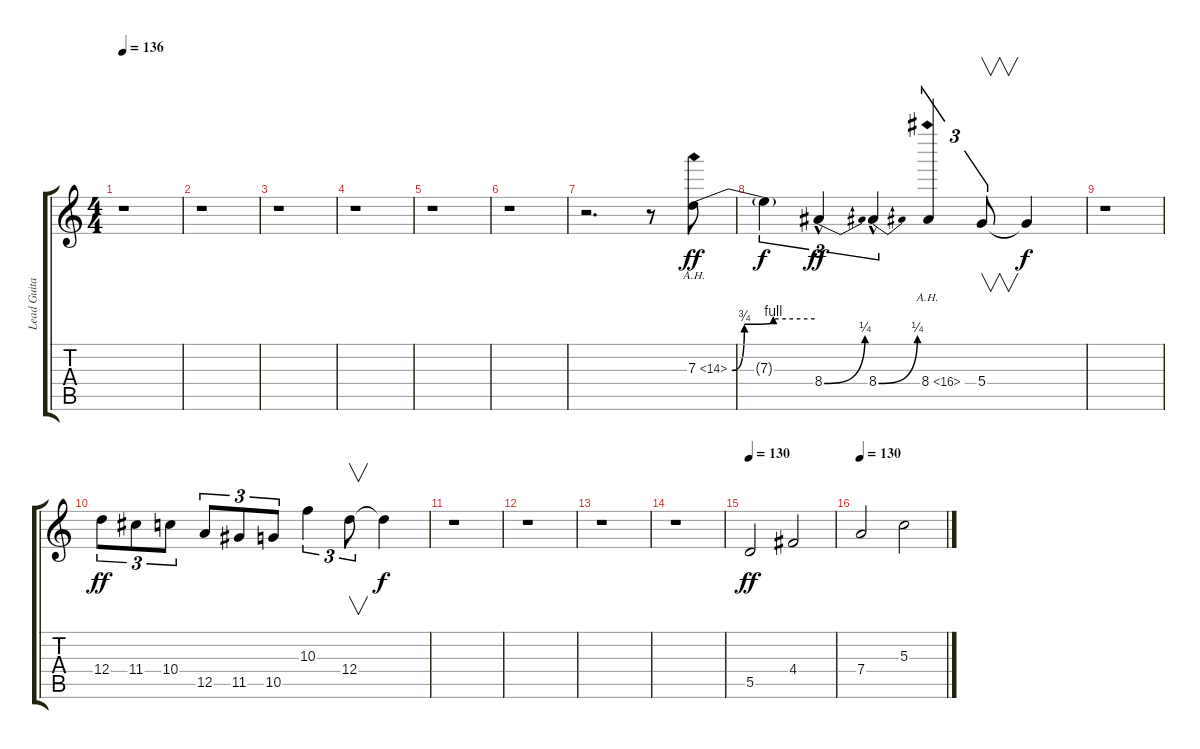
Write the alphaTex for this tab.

\track ("Lead Guitar" "Lead Guita") {instrument overdrivenguitar}
\staff {score tabs}
\tuning (E4 B3 G3 D3 A2 E2) {hide}
\ts (4 4)
\tempo 136
\clef g2
\ks c
r.1{dy ff} |
r.1 |
r.1 |
r.1 |
r.1 |
r.1 |
r.2{d} r.8 7.3{be (custom 0 0 9 3 30 4 60 4) ah 7}.8{instrument guitarharmonics} |
7.3{t}.4{tu (3 2) dy f instrument guitarharmonics} 8.4{be (bend 0 0 60 1) hac}.4{tu (3 2) dy ff} 8.4{be (bend 0 0 60 1) hac}.4{tu (3 2)} 8.4{ah 8}.4{tu (3 2)} 5.4.8{v tu (3 2) instrument overdrivenguitar} 5.4{t}.4{dy f} |
r.1{instrument overdrivenguitar} |
12.4.8{tu (3 2) dy ff} 11.4.8{tu (3 2)} 10.4.8{tu (3 2)} 12.5.8{tu (3 2)} 11.5.8{tu (3 2)} 10.5.8{tu (3 2)} 10.3.4{tu (3 2)} 12.4.8{v tu (3 2)} 12.4{t}.4{dy f} |
r.1 |
r.1 |
r.1 |
r.1 |
\tempo 130
5.5.2{dy ff} 4.4.2 |
\tempo 130
7.4.2 5.3.2
